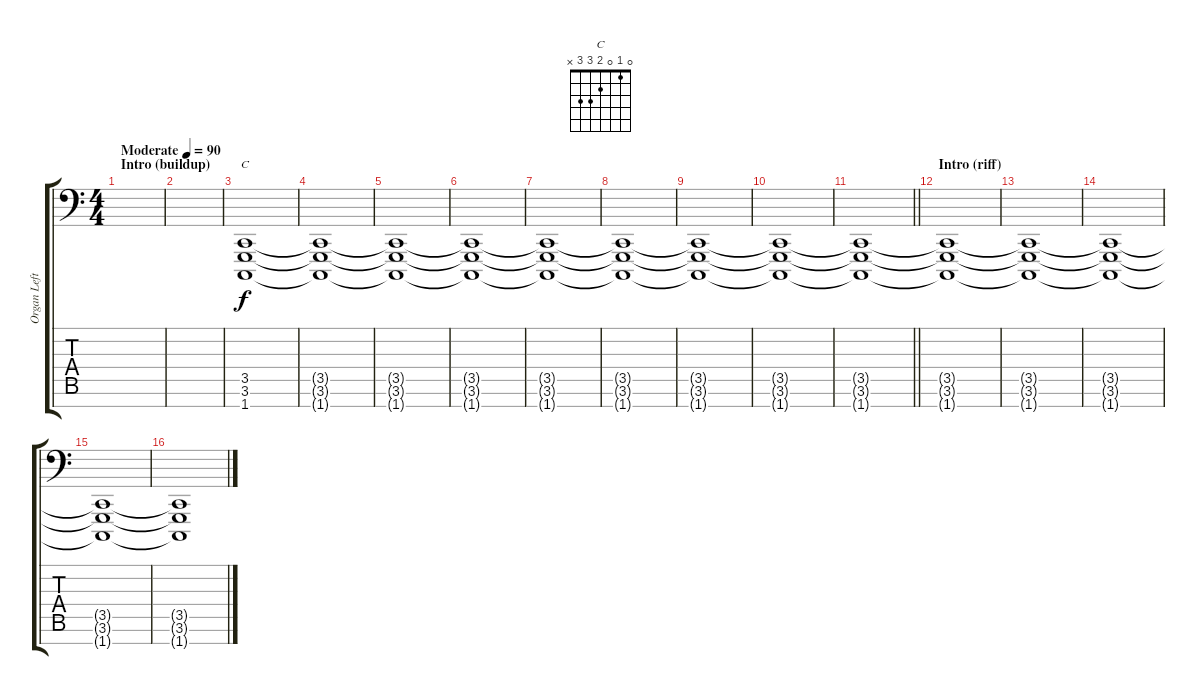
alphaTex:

\track ("Organ Left hand" "Organ Left") {instrument churchorgan}
\staff {score tabs}
\tuning (E3 B2 G2 D2 A1 E1 B0) {hide}
\chord ("C" 0 1 0 2 3 3 x)
\ts (4 4)
\section ("" "Intro (buildup)")
\tempo (90 "Moderate")
\clef f4
\ks c
|
|
(3.5 3.6 1.7).1{ch "C" volume 7} |
(3.5{t} 3.6{t} 1.7{t}).1 |
(3.5{t} 3.6{t} 1.7{t}).1 |
(3.5{t} 3.6{t} 1.7{t}).1 |
(3.5{t} 3.6{t} 1.7{t}).1 |
(3.5{t} 3.6{t} 1.7{t}).1 |
(3.5{t} 3.6{t} 1.7{t}).1 |
(3.5{t} 3.6{t} 1.7{t}).1 |
\barLineRight lightlight
(3.5{t} 3.6{t} 1.7{t}).1 |
\section ("" "Intro (riff)")
(3.5{t} 3.6{t} 1.7{t}).1 |
(3.5{t} 3.6{t} 1.7{t}).1 |
(3.5{t} 3.6{t} 1.7{t}).1 |
(3.5{t} 3.6{t} 1.7{t}).1 |
(3.5{t} 3.6{t} 1.7{t}).1
